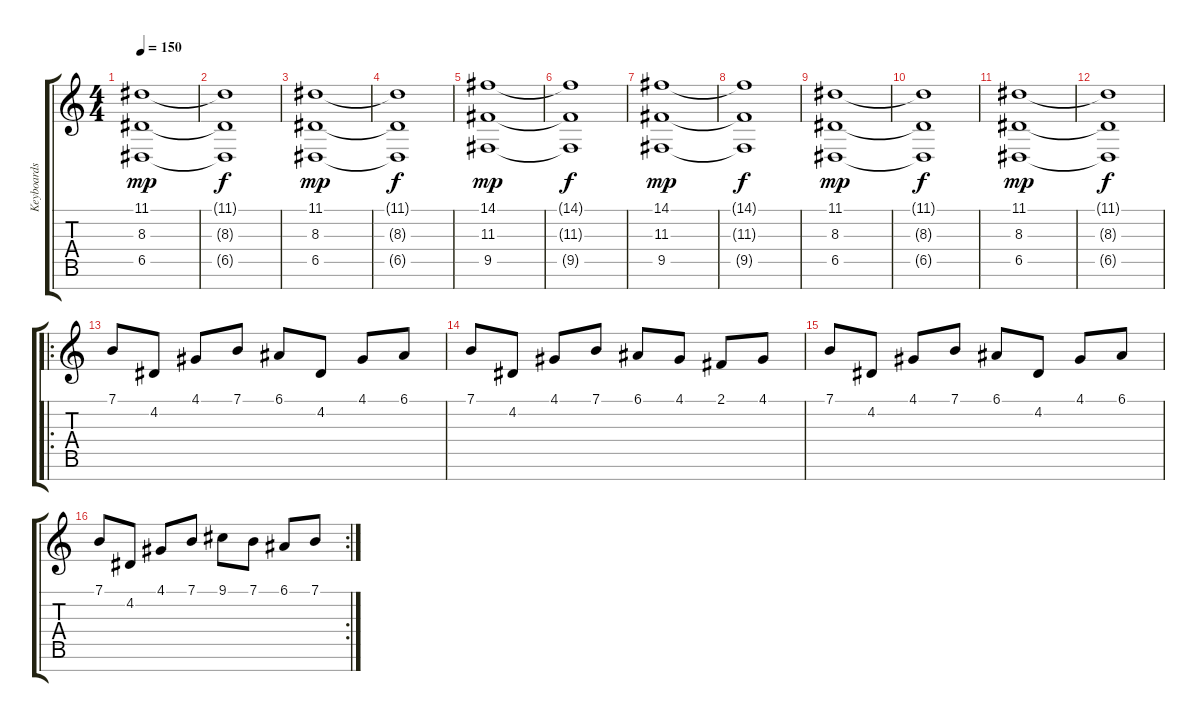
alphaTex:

\track ("Keyboards" "Keyboards") {instrument brasssection}
\staff {score tabs}
\tuning (E4 B3 G3 D3 A2 E2 B1) {hide}
\ts (4 4)
\tempo 150
\clef g2
\ks c
(11.1 8.3 6.5).1{dy mp} |
(11.1{t} 8.3{t} 6.5{t}).1{dy f} |
(11.1 8.3 6.5).1{dy mp} |
(11.1{t} 8.3{t} 6.5{t}).1{dy f} |
(14.1 11.3 9.5).1{dy mp} |
(14.1{t} 11.3{t} 9.5{t}).1{dy f} |
(14.1 11.3 9.5).1{dy mp} |
(14.1{t} 11.3{t} 9.5{t}).1{dy f} |
(11.1 8.3 6.5).1{dy mp} |
(11.1{t} 8.3{t} 6.5{t}).1{dy f} |
(11.1 8.3 6.5).1{dy mp} |
(11.1{t} 8.3{t} 6.5{t}).1{dy f} |
\ro
7.1.8 4.2.8 4.1.8 7.1.8 6.1.8 4.2.8 4.1.8 6.1.8 |
7.1.8 4.2.8 4.1.8 7.1.8 6.1.8 4.1.8 2.1.8 4.1.8 |
7.1.8 4.2.8 4.1.8 7.1.8 6.1.8 4.2.8 4.1.8 6.1.8 |
\rc 2
7.1.8 4.2.8 4.1.8 7.1.8 9.1.8 7.1.8 6.1.8 7.1.8
